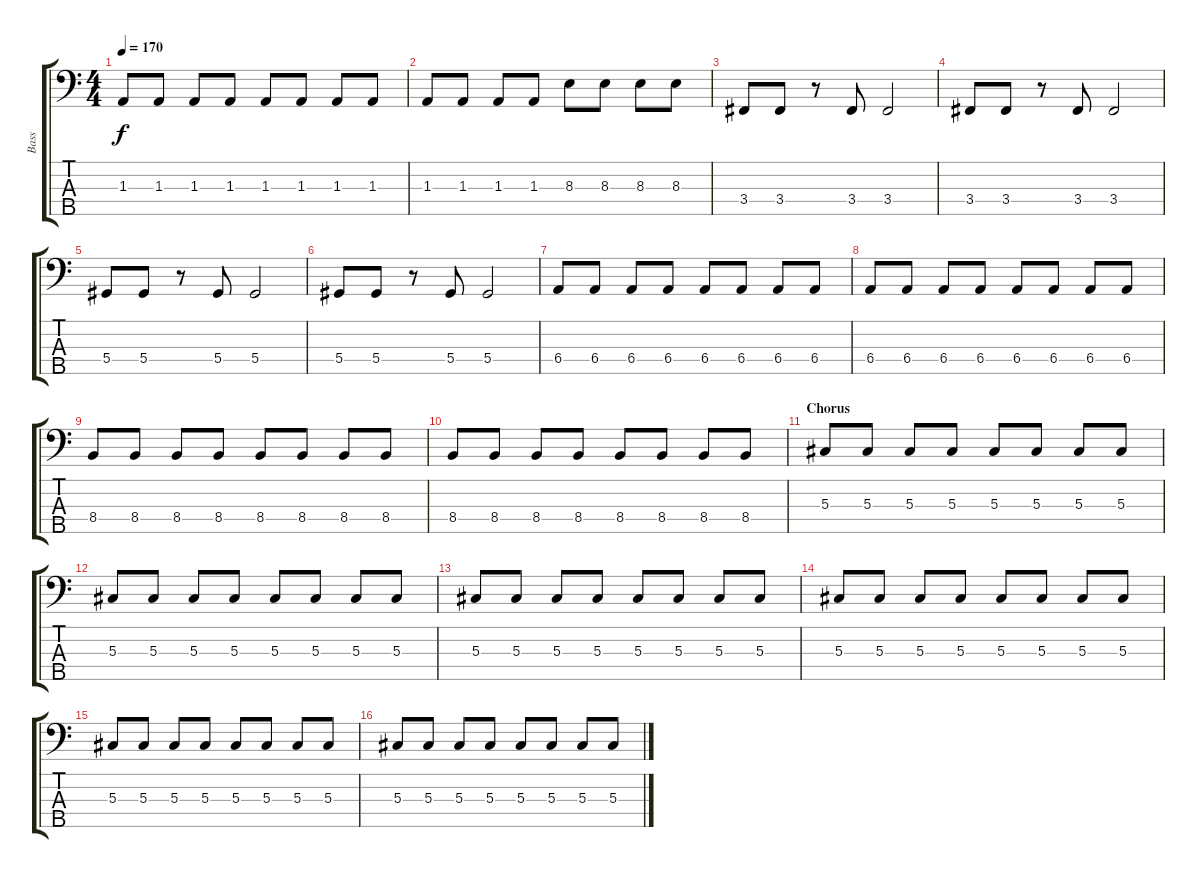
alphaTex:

\track ("Bass" "Bass") {instrument electricbassfinger}
\staff {score tabs}
\tuning (Gb2 Db2 Ab1 Eb1 Bb0) {hide}
\ts (4 4)
\tempo 170
\clef f4
\ks c
1.3.8{dy f} 1.3.8 1.3.8 1.3.8 1.3.8 1.3.8 1.3.8 1.3.8 |
1.3.8 1.3.8 1.3.8 1.3.8 8.3.8 8.3.8 8.3.8 8.3.8 |
3.4.8 3.4.8 r.8 3.4.8 3.4.2 |
3.4.8 3.4.8 r.8 3.4.8 3.4.2 |
5.4.8 5.4.8 r.8 5.4.8 5.4.2 |
5.4.8 5.4.8 r.8 5.4.8 5.4.2 |
6.4.8 6.4.8 6.4.8 6.4.8 6.4.8 6.4.8 6.4.8 6.4.8 |
6.4.8 6.4.8 6.4.8 6.4.8 6.4.8 6.4.8 6.4.8 6.4.8 |
8.4.8 8.4.8 8.4.8 8.4.8 8.4.8 8.4.8 8.4.8 8.4.8 |
8.4.8 8.4.8 8.4.8 8.4.8 8.4.8 8.4.8 8.4.8 8.4.8 |
\section ("" "Chorus")
5.3.8 5.3.8 5.3.8 5.3.8 5.3.8 5.3.8 5.3.8 5.3.8 |
5.3.8 5.3.8 5.3.8 5.3.8 5.3.8 5.3.8 5.3.8 5.3.8 |
5.3.8 5.3.8 5.3.8 5.3.8 5.3.8 5.3.8 5.3.8 5.3.8 |
5.3.8 5.3.8 5.3.8 5.3.8 5.3.8 5.3.8 5.3.8 5.3.8 |
5.3.8 5.3.8 5.3.8 5.3.8 5.3.8 5.3.8 5.3.8 5.3.8 |
5.3.8 5.3.8 5.3.8 5.3.8 5.3.8 5.3.8 5.3.8 5.3.8
